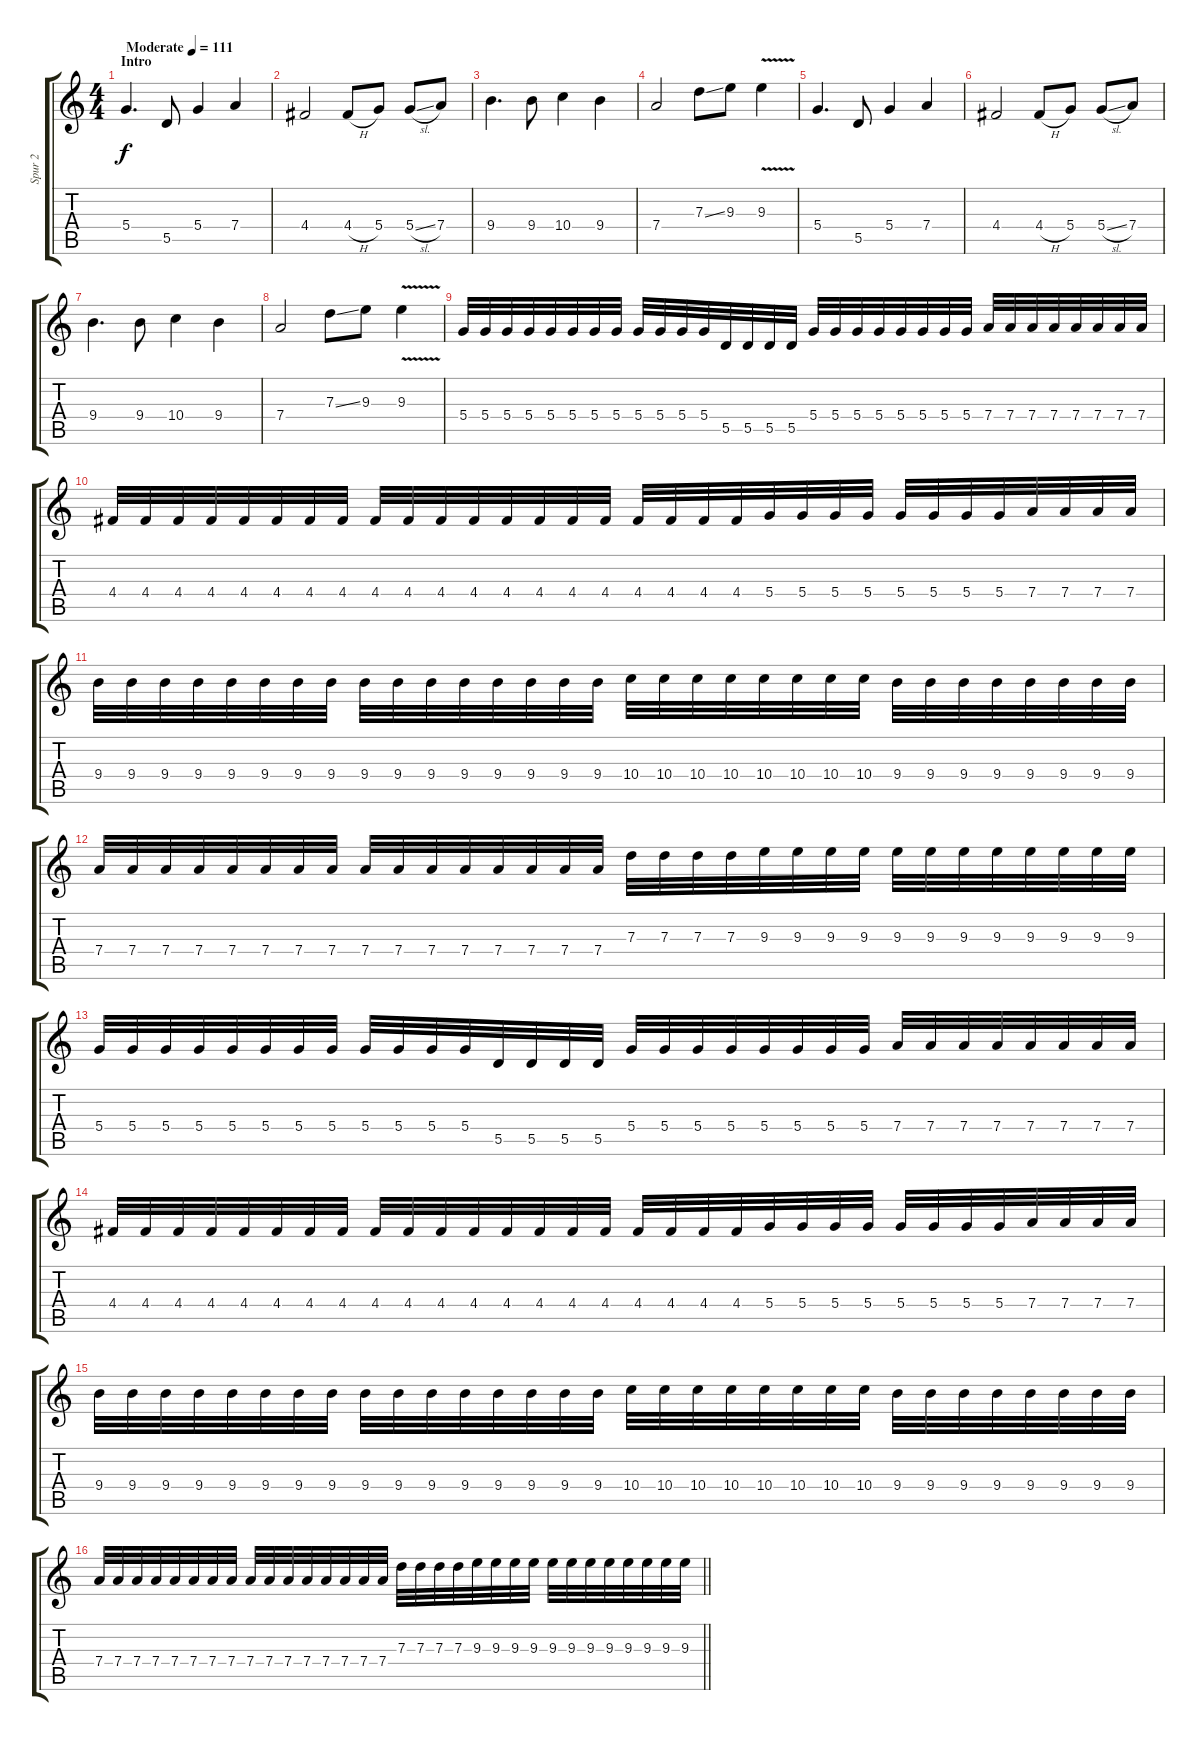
\track ("Spur 2" "Spur 2") {instrument distortionguitar}
\staff {score tabs}
\tuning (E4 B3 G3 D3 A2 E2) {hide}
\ts (4 4)
\section ("" "Intro")
\tempo (111 "Moderate")
\clef g2
\ks c
5.4.4{d dy f instrument distortionguitar} 5.5.8 5.4.4 7.4.4 |
4.4.2 4.4{h}.8 5.4.8 5.4{sl}.8 7.4.8 |
9.4.4{d} 9.4.8 10.4.4 9.4.4 |
7.4.2 7.3{ss}.8 9.3.8 9.3{v}.4 |
5.4.4{d} 5.5.8 5.4.4 7.4.4 |
4.4.2 4.4{h}.8 5.4.8 5.4{sl}.8 7.4.8 |
9.4.4{d} 9.4.8 10.4.4 9.4.4 |
7.4.2 7.3{ss}.8 9.3.8 9.3{v}.4 |
5.4.32 5.4.32 5.4.32 5.4.32 5.4.32 5.4.32 5.4.32 5.4.32 5.4.32 5.4.32 5.4.32 5.4.32 5.5.32 5.5.32 5.5.32 5.5.32 5.4.32 5.4.32 5.4.32 5.4.32 5.4.32 5.4.32 5.4.32 5.4.32 7.4.32 7.4.32 7.4.32 7.4.32 7.4.32 7.4.32 7.4.32 7.4.32 |
4.4.32 4.4.32 4.4.32 4.4.32 4.4.32 4.4.32 4.4.32 4.4.32 4.4.32 4.4.32 4.4.32 4.4.32 4.4.32 4.4.32 4.4.32 4.4.32 4.4.32 4.4.32 4.4.32 4.4.32 5.4.32 5.4.32 5.4.32 5.4.32 5.4.32 5.4.32 5.4.32 5.4.32 7.4.32 7.4.32 7.4.32 7.4.32 |
9.4.32 9.4.32 9.4.32 9.4.32 9.4.32 9.4.32 9.4.32 9.4.32 9.4.32 9.4.32 9.4.32 9.4.32 9.4.32 9.4.32 9.4.32 9.4.32 10.4.32 10.4.32 10.4.32 10.4.32 10.4.32 10.4.32 10.4.32 10.4.32 9.4.32 9.4.32 9.4.32 9.4.32 9.4.32 9.4.32 9.4.32 9.4.32 |
7.4.32 7.4.32 7.4.32 7.4.32 7.4.32 7.4.32 7.4.32 7.4.32 7.4.32 7.4.32 7.4.32 7.4.32 7.4.32 7.4.32 7.4.32 7.4.32 7.3.32 7.3.32 7.3.32 7.3.32 9.3.32 9.3.32 9.3.32 9.3.32 9.3.32 9.3.32 9.3.32 9.3.32 9.3.32 9.3.32 9.3.32 9.3.32 |
5.4.32 5.4.32 5.4.32 5.4.32 5.4.32 5.4.32 5.4.32 5.4.32 5.4.32 5.4.32 5.4.32 5.4.32 5.5.32 5.5.32 5.5.32 5.5.32 5.4.32 5.4.32 5.4.32 5.4.32 5.4.32 5.4.32 5.4.32 5.4.32 7.4.32 7.4.32 7.4.32 7.4.32 7.4.32 7.4.32 7.4.32 7.4.32 |
4.4.32 4.4.32 4.4.32 4.4.32 4.4.32 4.4.32 4.4.32 4.4.32 4.4.32 4.4.32 4.4.32 4.4.32 4.4.32 4.4.32 4.4.32 4.4.32 4.4.32 4.4.32 4.4.32 4.4.32 5.4.32 5.4.32 5.4.32 5.4.32 5.4.32 5.4.32 5.4.32 5.4.32 7.4.32 7.4.32 7.4.32 7.4.32 |
9.4.32 9.4.32 9.4.32 9.4.32 9.4.32 9.4.32 9.4.32 9.4.32 9.4.32 9.4.32 9.4.32 9.4.32 9.4.32 9.4.32 9.4.32 9.4.32 10.4.32 10.4.32 10.4.32 10.4.32 10.4.32 10.4.32 10.4.32 10.4.32 9.4.32 9.4.32 9.4.32 9.4.32 9.4.32 9.4.32 9.4.32 9.4.32 |
\barLineRight lightlight
7.4.32 7.4.32 7.4.32 7.4.32 7.4.32 7.4.32 7.4.32 7.4.32 7.4.32 7.4.32 7.4.32 7.4.32 7.4.32 7.4.32 7.4.32 7.4.32 7.3.32 7.3.32 7.3.32 7.3.32 9.3.32 9.3.32 9.3.32 9.3.32 9.3.32 9.3.32 9.3.32 9.3.32 9.3.32 9.3.32 9.3.32 9.3.32
